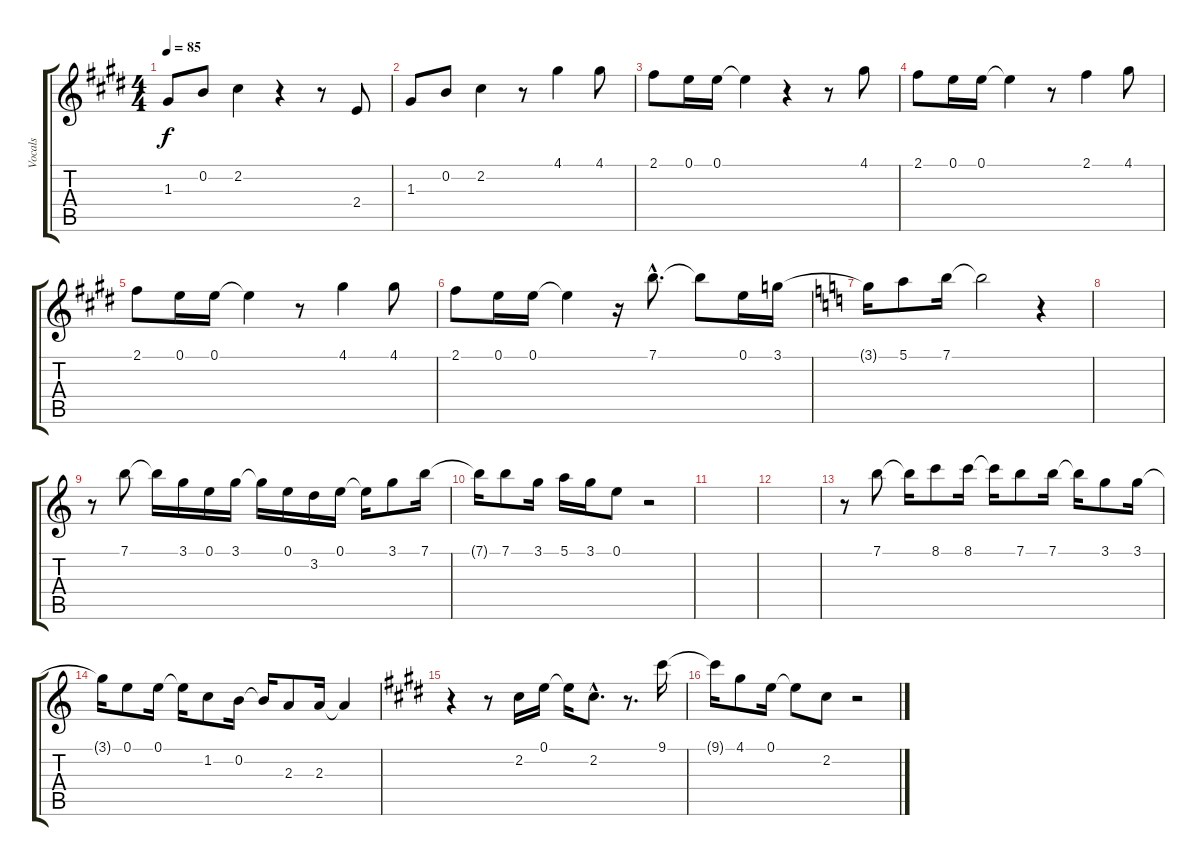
\track ("Vocals" "Vocals") {instrument contrabass}
\staff {score tabs}
\tuning (E4 B3 G3 D3 A2 E2) {hide}
\ts (4 4)
\tempo 85
\clef g2
\ks e
1.3.8{dy f} 0.2.8 2.2.4 r.4 r.8 2.4.8 |
1.3.8 0.2.8 2.2.4 r.8 4.1.4 4.1.8 |
2.1.8 0.1.16 0.1.16 0.1{t}.4 r.4 r.8 4.1.8 |
2.1.8 0.1.16 0.1.16 0.1{t}.4 r.8 2.1.4 4.1.8 |
2.1.8 0.1.16 0.1.16 0.1{t}.4 r.8 4.1.4 4.1.8 |
2.1.8 0.1.16 0.1.16 0.1{t}.4 r.16 7.1{hac}.8{d} 7.1{t}.8 0.1.16 3.1.16 |
\ks c
3.1{t}.16 5.1.8 7.1.16 7.1{t}.2 r.4 |
|
r.8 7.1.8 7.1{t}.16 3.1.16 0.1.16 3.1.16 3.1{t}.16 0.1.16 3.2.16 0.1.16 0.1{t}.16 3.1.8 7.1.16 |
7.1{t}.16 7.1.8 3.1.16 5.1.16 3.1.16 0.1.8 r.2 |
|
|
r.8 7.1.8 7.1{t}.16 8.1.8 8.1.16 8.1{t}.16 7.1.8 7.1.16 7.1{t}.16 3.1.8 3.1.16 |
3.1{t}.16 0.1.8 0.1.16 0.1{t}.16 1.2.8 0.2.16 0.2{t}.16 2.3.8 2.3.16 2.3{t}.4 |
\ks e
r.4 r.8 2.2.16 0.1.16 0.1{t}.16 2.2{hac}.8{d} r.8{d} 9.1.16 |
9.1{t}.16 4.1.8 0.1.16 0.1{t}.8 2.2.8 r.2
